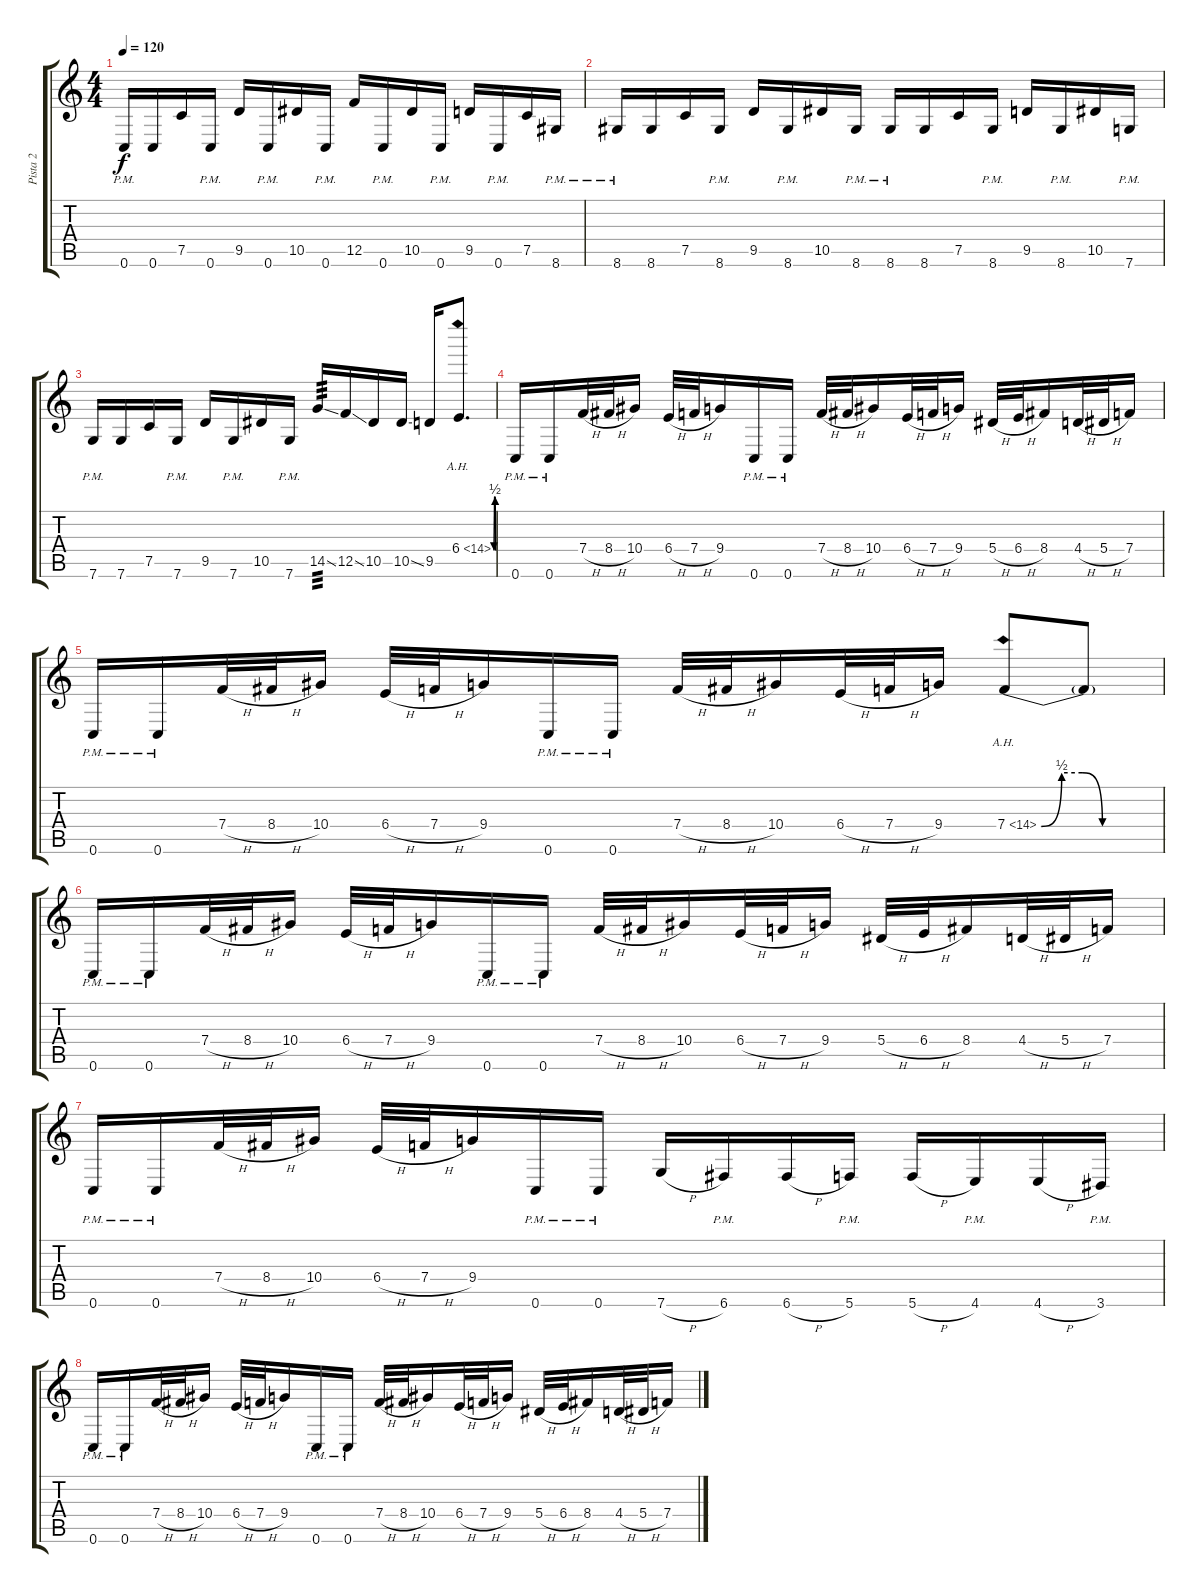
\track ("Pista 2" "Pista 2") {instrument distortionguitar}
\staff {score tabs}
\tuning (C4 G3 Eb3 Bb2 F2 C2) {hide}
\ts (4 4)
\tempo 120
\clef g2
\ks c
0.6{pm}.16{dy f} 0.6.16 7.5.16 0.6{pm}.16 9.5.16 0.6{pm}.16 10.5.16 0.6{pm}.16 12.5.16 0.6{pm}.16 10.5.16 0.6{pm}.16 9.5.16 0.6{pm}.16 7.5.16 8.6{pm}.16 |
8.6{pm}.16 8.6.16 7.5.16 8.6{pm}.16 9.5.16 8.6{pm}.16 10.5.16 8.6{pm}.16 8.6{pm}.16 8.6.16 7.5.16 8.6{pm}.16 9.5.16 8.6{pm}.16 10.5.16 7.6{pm}.16 |
7.6{pm}.16 7.6.16 7.5.16 7.6{pm}.16 9.5.16 7.6{pm}.16 10.5.16 7.6{pm}.16 14.5{ss}.16{tp 3} 12.5{ss}.16 10.5.16 10.5{ss}.16 9.5.16 6.4{be (custom 0 0 10 2 20 2 30 0 60 0) ah 8}.8{d} |
0.6{pm}.16 0.6{pm}.16 7.4{h}.32 8.4{h}.32 10.4.16 6.4{h}.32 7.4{h}.32 9.4.16 0.6{pm}.16 0.6{pm}.16 7.4{h}.32 8.4{h}.32 10.4.16 6.4{h}.32 7.4{h}.32 9.4.16 5.4{h}.32 6.4{h}.32 8.4.16 4.4{h}.32 5.4{h}.32 7.4.16 |
0.6{pm}.16 0.6{pm}.16 7.4{h}.32 8.4{h}.32 10.4.16 6.4{h}.32 7.4{h}.32 9.4.16 0.6{pm}.16 0.6{pm}.16 7.4{h}.32 8.4{h}.32 10.4.16 6.4{h}.32 7.4{h}.32 9.4.16 7.4{be (custom 0 0 10 2 20 2 30 0 60 0) ah 7}.8 7.4{t}.8 |
0.6{pm}.16 0.6{pm}.16 7.4{h}.32 8.4{h}.32 10.4.16 6.4{h}.32 7.4{h}.32 9.4.16 0.6{pm}.16 0.6{pm}.16 7.4{h}.32 8.4{h}.32 10.4.16 6.4{h}.32 7.4{h}.32 9.4.16 5.4{h}.32 6.4{h}.32 8.4.16 4.4{h}.32 5.4{h}.32 7.4.16 |
0.6{pm}.16 0.6{pm}.16 7.4{h}.32 8.4{h}.32 10.4.16 6.4{h}.32 7.4{h}.32 9.4.16 0.6{pm}.16 0.6{pm}.16 7.6{h}.16 6.6{pm}.16 6.6{h}.16 5.6{pm}.16 5.6{h}.16 4.6{pm}.16 4.6{h}.16 3.6{pm}.16 |
0.6{pm}.16 0.6{pm}.16 7.4{h}.32 8.4{h}.32 10.4.16 6.4{h}.32 7.4{h}.32 9.4.16 0.6{pm}.16 0.6{pm}.16 7.4{h}.32 8.4{h}.32 10.4.16 6.4{h}.32 7.4{h}.32 9.4.16 5.4{h}.32 6.4{h}.32 8.4.16 4.4{h}.32 5.4{h}.32 7.4.16
